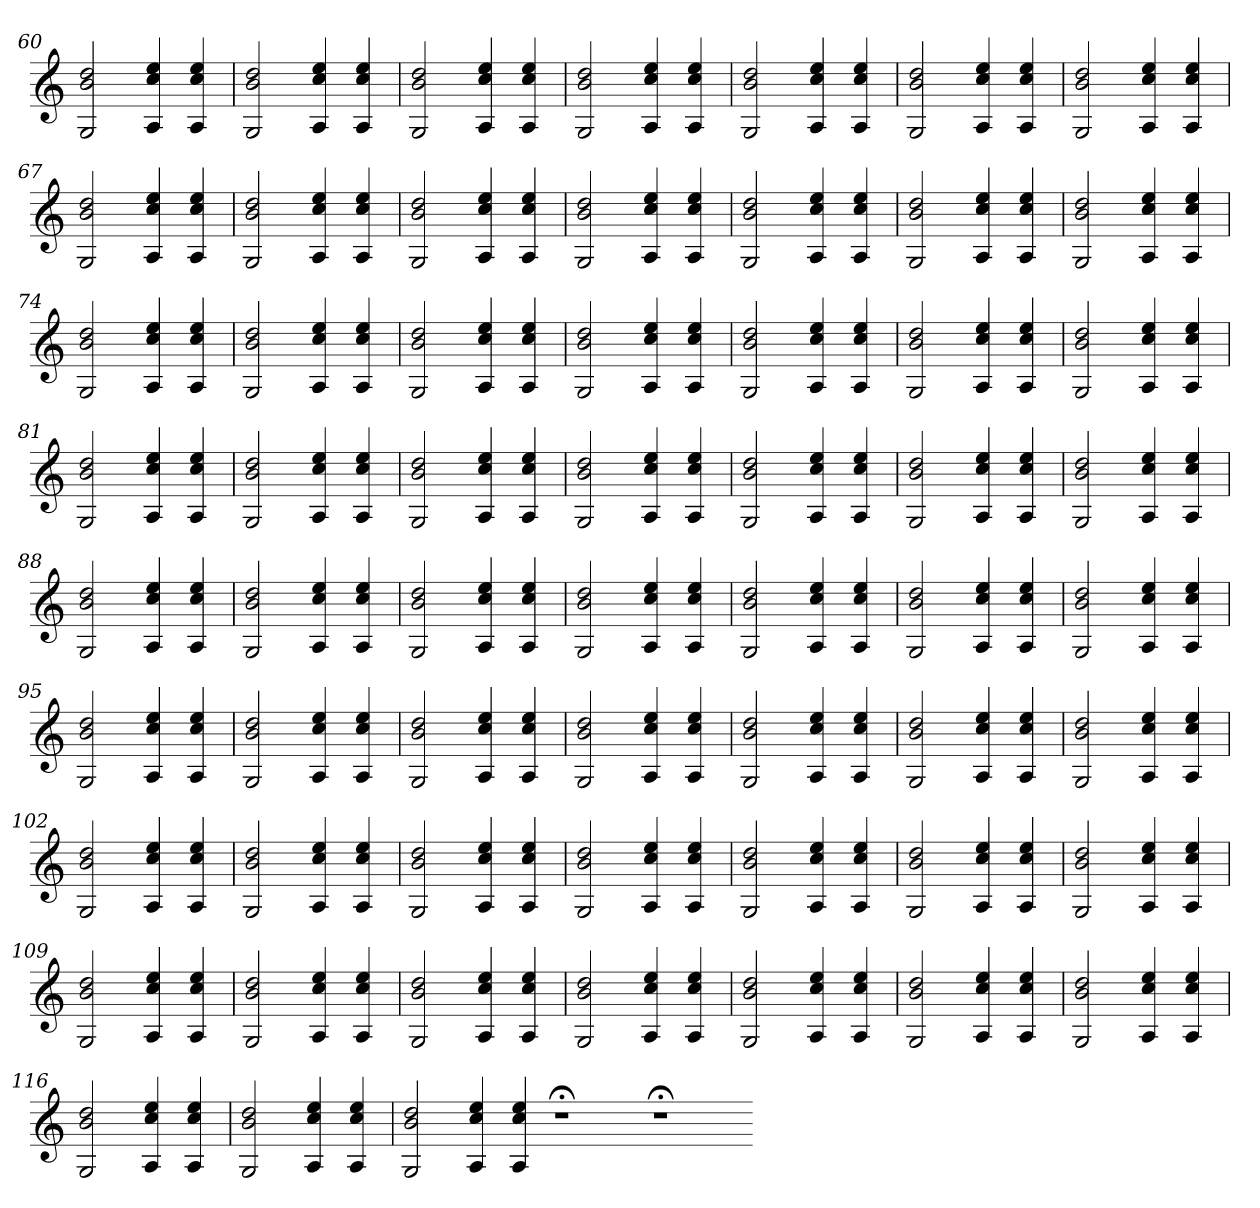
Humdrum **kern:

**kern
*part1
*staff1
=60
2G 2b 2dd
4A 4cc 4ee
4A 4cc 4ee
=61
2G 2b 2dd
4A 4cc 4ee
4A 4cc 4ee
=62
2G 2b 2dd
4A 4cc 4ee
4A 4cc 4ee
=63
2G 2b 2dd
4A 4cc 4ee
4A 4cc 4ee
=64
2G 2b 2dd
4A 4cc 4ee
4A 4cc 4ee
=65
2G 2b 2dd
4A 4cc 4ee
4A 4cc 4ee
=66
2G 2b 2dd
4A 4cc 4ee
4A 4cc 4ee
=67
2G 2b 2dd
4A 4cc 4ee
4A 4cc 4ee
=68
2G 2b 2dd
4A 4cc 4ee
4A 4cc 4ee
=69
2G 2b 2dd
4A 4cc 4ee
4A 4cc 4ee
=70
2G 2b 2dd
4A 4cc 4ee
4A 4cc 4ee
=71
2G 2b 2dd
4A 4cc 4ee
4A 4cc 4ee
=72
2G 2b 2dd
4A 4cc 4ee
4A 4cc 4ee
=73
2G 2b 2dd
4A 4cc 4ee
4A 4cc 4ee
=74
2G 2b 2dd
4A 4cc 4ee
4A 4cc 4ee
=75
2G 2b 2dd
4A 4cc 4ee
4A 4cc 4ee
=76
2G 2b 2dd
4A 4cc 4ee
4A 4cc 4ee
=77
2G 2b 2dd
4A 4cc 4ee
4A 4cc 4ee
=78
2G 2b 2dd
4A 4cc 4ee
4A 4cc 4ee
=79
2G 2b 2dd
4A 4cc 4ee
4A 4cc 4ee
=80
2G 2b 2dd
4A 4cc 4ee
4A 4cc 4ee
=81
2G 2b 2dd
4A 4cc 4ee
4A 4cc 4ee
=82
2G 2b 2dd
4A 4cc 4ee
4A 4cc 4ee
=83
2G 2b 2dd
4A 4cc 4ee
4A 4cc 4ee
=84
2G 2b 2dd
4A 4cc 4ee
4A 4cc 4ee
=85
2G 2b 2dd
4A 4cc 4ee
4A 4cc 4ee
=86
2G 2b 2dd
4A 4cc 4ee
4A 4cc 4ee
=87
2G 2b 2dd
4A 4cc 4ee
4A 4cc 4ee
=88
2G 2b 2dd
4A 4cc 4ee
4A 4cc 4ee
=89
2G 2b 2dd
4A 4cc 4ee
4A 4cc 4ee
=90
2G 2b 2dd
4A 4cc 4ee
4A 4cc 4ee
=91
2G 2b 2dd
4A 4cc 4ee
4A 4cc 4ee
=92
2G 2b 2dd
4A 4cc 4ee
4A 4cc 4ee
=93
2G 2b 2dd
4A 4cc 4ee
4A 4cc 4ee
=94
2G 2b 2dd
4A 4cc 4ee
4A 4cc 4ee
=95
2G 2b 2dd
4A 4cc 4ee
4A 4cc 4ee
=96
2G 2b 2dd
4A 4cc 4ee
4A 4cc 4ee
=97
2G 2b 2dd
4A 4cc 4ee
4A 4cc 4ee
=98
2G 2b 2dd
4A 4cc 4ee
4A 4cc 4ee
=99
2G 2b 2dd
4A 4cc 4ee
4A 4cc 4ee
=100
2G 2b 2dd
4A 4cc 4ee
4A 4cc 4ee
=101
2G 2b 2dd
4A 4cc 4ee
4A 4cc 4ee
=102
2G 2b 2dd
4A 4cc 4ee
4A 4cc 4ee
=103
2G 2b 2dd
4A 4cc 4ee
4A 4cc 4ee
=104
2G 2b 2dd
4A 4cc 4ee
4A 4cc 4ee
=105
2G 2b 2dd
4A 4cc 4ee
4A 4cc 4ee
=106
2G 2b 2dd
4A 4cc 4ee
4A 4cc 4ee
=107
2G 2b 2dd
4A 4cc 4ee
4A 4cc 4ee
=108
2G 2b 2dd
4A 4cc 4ee
4A 4cc 4ee
=109
2G 2b 2dd
4A 4cc 4ee
4A 4cc 4ee
=110
2G 2b 2dd
4A 4cc 4ee
4A 4cc 4ee
=111
2G 2b 2dd
4A 4cc 4ee
4A 4cc 4ee
=112
2G 2b 2dd
4A 4cc 4ee
4A 4cc 4ee
=113
2G 2b 2dd
4A 4cc 4ee
4A 4cc 4ee
=114
2G 2b 2dd
4A 4cc 4ee
4A 4cc 4ee
=115
2G 2b 2dd
4A 4cc 4ee
4A 4cc 4ee
=116
2G 2b 2dd
4A 4cc 4ee
4A 4cc 4ee
=117
2G 2b 2dd
4A 4cc 4ee
4A 4cc 4ee
=118
2G 2b 2dd
4A 4cc 4ee
4A 4cc 4ee
1r;<
1r;<
=-
*-
